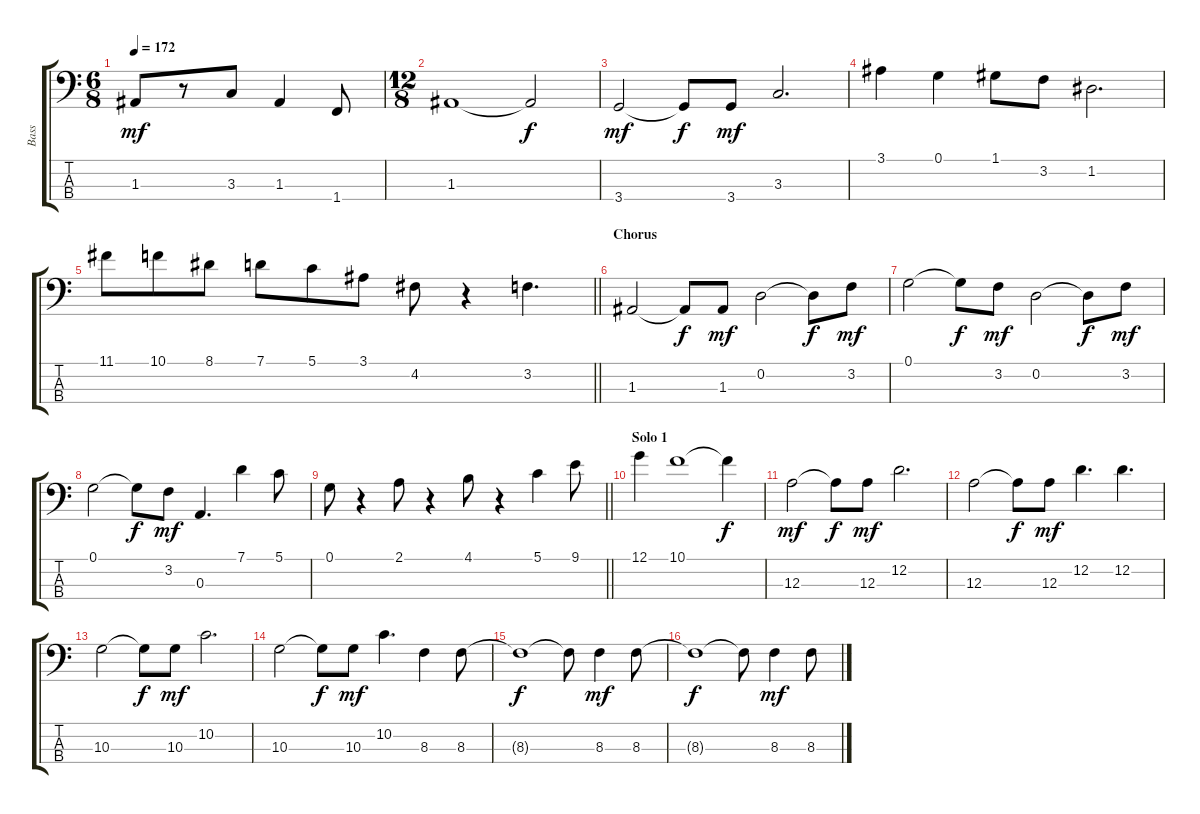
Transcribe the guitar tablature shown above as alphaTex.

\track ("Bass" "Bass") {instrument electricbassfinger}
\staff {score tabs}
\tuning (G2 D2 A1 E1) {hide}
\ts (6 8)
\tempo 172
\clef f4
\ks c
1.3.8{dy mf} r.8 3.3.8 1.3.4 1.4.8 |
\ts (12 8)
1.3.1 1.3{t}.2{dy f} |
3.4.2{dy mf} 3.4{t}.8{dy f} 3.4.8{dy mf} 3.3.2{d} |
3.1.4 0.1.4 1.1.8 3.2.8 1.2.2{d} |
\barLineRight lightlight
11.1.8 10.1.8 8.1.8 7.1.8 5.1.8 3.1.8 4.2.8 r.4 3.2.4{d} |
\section ("" "Chorus")
1.3.2 1.3{t}.8{dy f} 1.3.8{dy mf} 0.2.2 0.2{t}.8{dy f} 3.2.8{dy mf} |
0.1.2 0.1{t}.8{dy f} 3.2.8{dy mf} 0.2.2 0.2{t}.8{dy f} 3.2.8{dy mf} |
0.1.2 0.1{t}.8{dy f} 3.2.8{dy mf} 0.3.4{d} 7.1.4 5.1.8 |
\barLineRight lightlight
0.1.8 r.4 2.1.8 r.4 4.1.8 r.4 5.1.4 9.1.8 |
\section ("" "Solo 1")
12.1.4 10.1.1 10.1{t}.4{dy f} |
12.3.2{dy mf} 12.3{t}.8{dy f} 12.3.8{dy mf} 12.2.2{d} |
12.3.2 12.3{t}.8{dy f} 12.3.8{dy mf} 12.2.4{d} 12.2.4{d} |
10.3.2 10.3{t}.8{dy f} 10.3.8{dy mf} 10.2.2{d} |
10.3.2 10.3{t}.8{dy f} 10.3.8{dy mf} 10.2.4{d} 8.3.4 8.3.8 |
8.3{t}.1{dy f} 8.3{t}.8 8.3.4{dy mf} 8.3.8 |
8.3{t}.1{dy f} 8.3{t}.8 8.3.4{dy mf} 8.3.8
